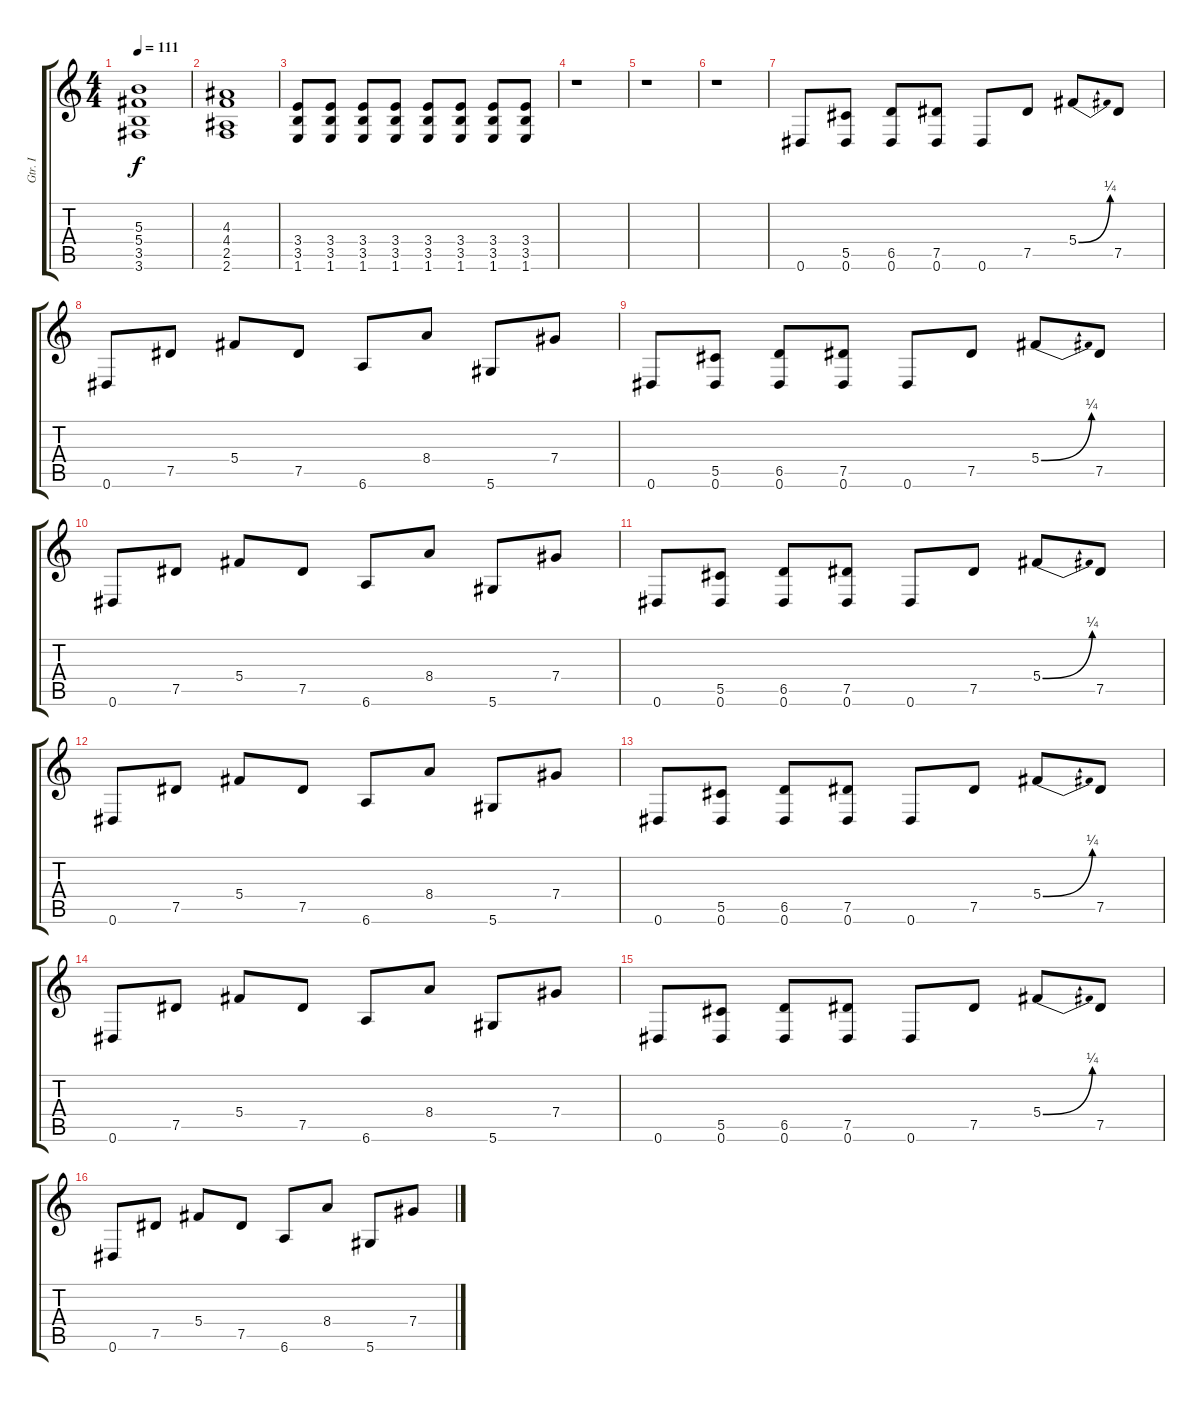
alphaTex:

\track ("Gtr. I" "Gtr. I") {instrument distortionguitar}
\staff {score tabs}
\tuning (Eb4 Bb3 Gb3 Db3 Ab2 Eb2) {hide}
\ts (4 4)
\tempo 111
\clef g2
\ks c
(5.3 5.4 3.5 3.6).1{dy f} |
(4.3 4.4 2.5 2.6).1 |
(3.4 3.5 1.6).8 (3.4 3.5 1.6).8 (3.4 3.5 1.6).8 (3.4 3.5 1.6).8 (3.4 3.5 1.6).8 (3.4 3.5 1.6).8 (3.4 3.5 1.6).8 (3.4 3.5 1.6).8 |
r.1 |
r.1 |
r.1 |
0.6.8 (5.5 0.6).8 (6.5 0.6).8 (7.5 0.6).8 0.6.8 7.5.8 5.4{be (bend 0 0 60 1)}.8 7.5.8 |
0.6.8 7.5.8 5.4.8 7.5.8 6.6.8 8.4.8 5.6.8 7.4.8 |
0.6.8 (5.5 0.6).8 (6.5 0.6).8 (7.5 0.6).8 0.6.8 7.5.8 5.4{be (bend 0 0 60 1)}.8 7.5.8 |
0.6.8 7.5.8 5.4.8 7.5.8 6.6.8 8.4.8 5.6.8 7.4.8 |
0.6.8 (5.5 0.6).8 (6.5 0.6).8 (7.5 0.6).8 0.6.8 7.5.8 5.4{be (bend 0 0 60 1)}.8 7.5.8 |
0.6.8 7.5.8 5.4.8 7.5.8 6.6.8 8.4.8 5.6.8 7.4.8 |
0.6.8 (5.5 0.6).8 (6.5 0.6).8 (7.5 0.6).8 0.6.8 7.5.8 5.4{be (bend 0 0 60 1)}.8 7.5.8 |
0.6.8 7.5.8 5.4.8 7.5.8 6.6.8 8.4.8 5.6.8 7.4.8 |
0.6.8 (5.5 0.6).8 (6.5 0.6).8 (7.5 0.6).8 0.6.8 7.5.8 5.4{be (bend 0 0 60 1)}.8 7.5.8 |
0.6.8 7.5.8 5.4.8 7.5.8 6.6.8 8.4.8 5.6.8 7.4.8
